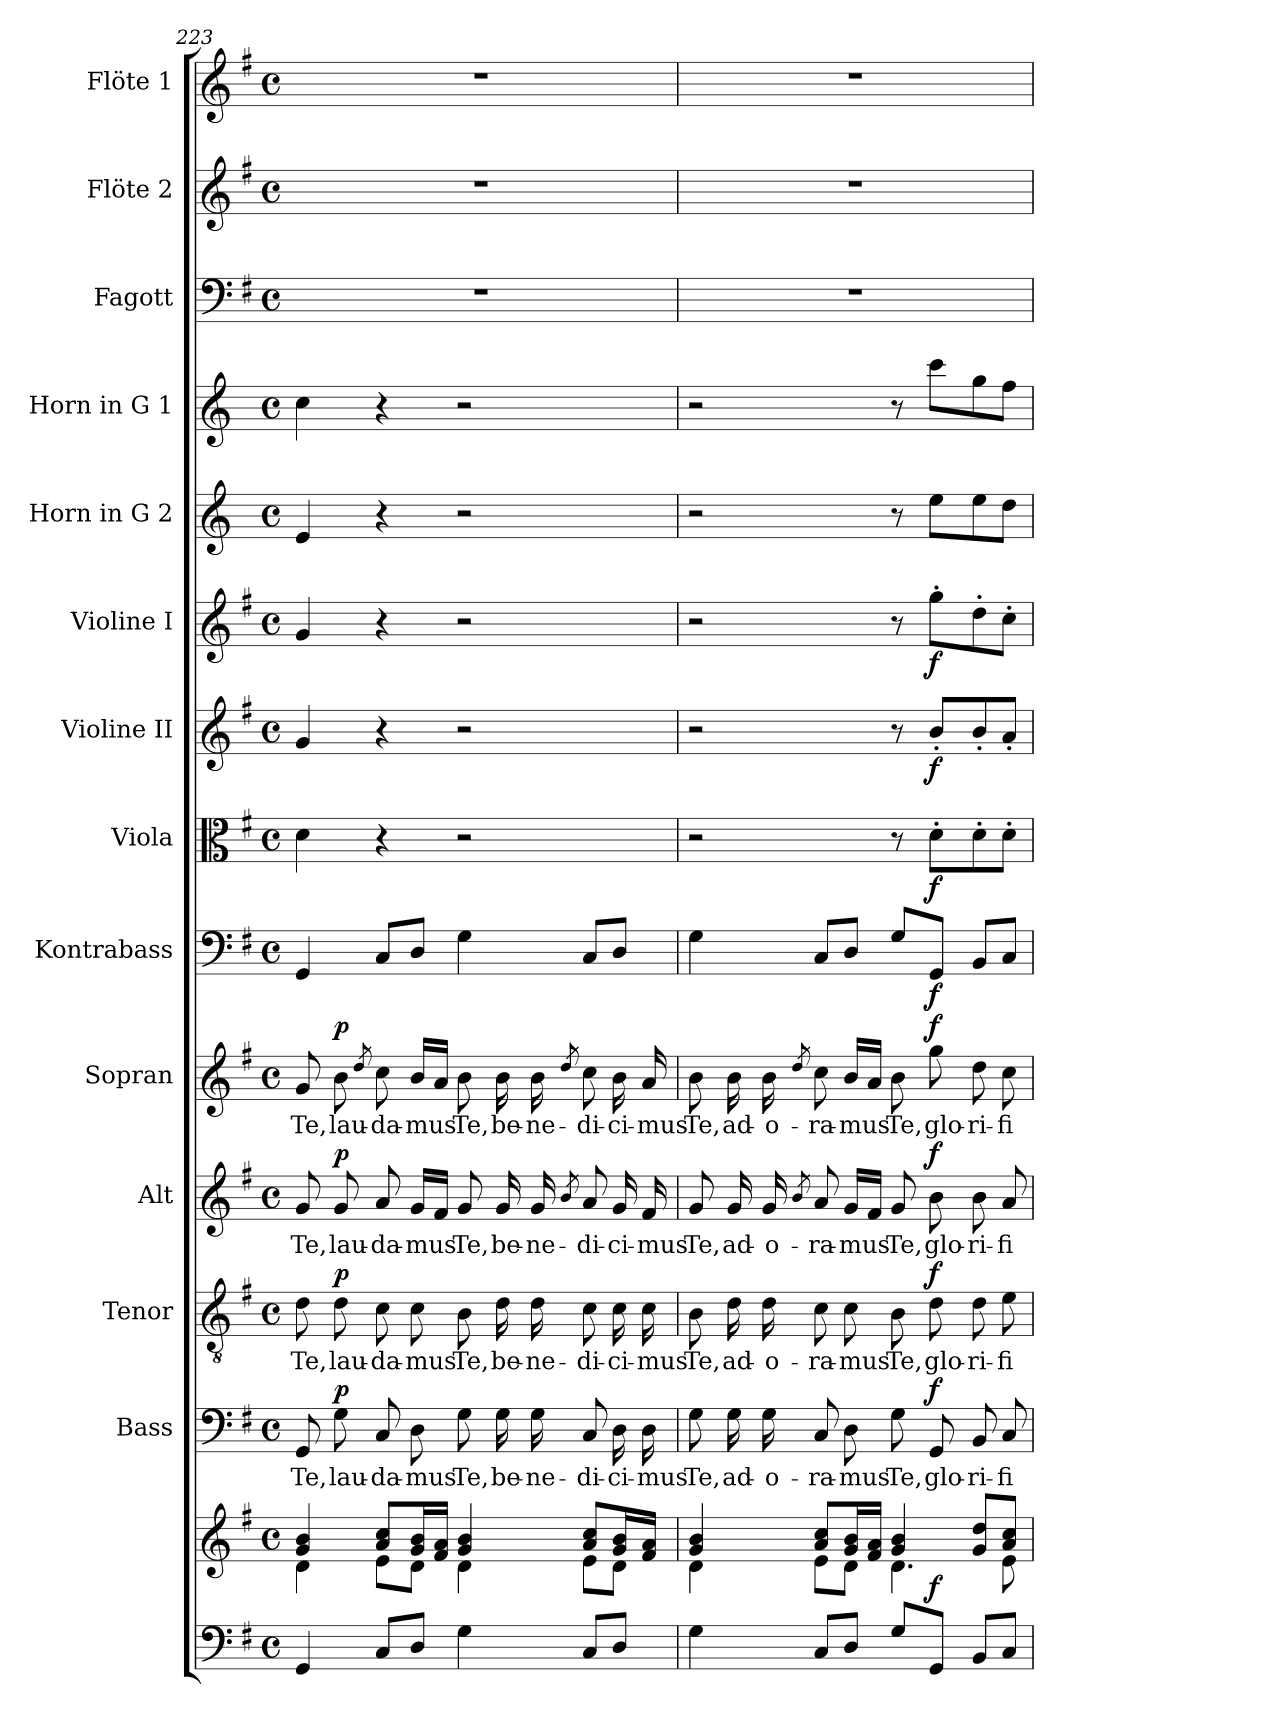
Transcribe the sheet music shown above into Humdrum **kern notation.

**kern	**kern	**dynam	**kern	**text	**dynam	**kern	**text	**dynam	**kern	**text	**dynam	**kern	**text	**dynam	**kern	**dynam	**kern	**dynam	**kern	**dynam	**kern	**dynam	**kern	**kern	**kern	**kern	**kern
*part14	*part14	*part14	*part13	*part13	*part13	*part12	*part12	*part12	*part11	*part11	*part11	*part10	*part10	*part10	*part9	*part9	*part8	*part8	*part7	*part7	*part6	*part6	*part5	*part4	*part3	*part2	*part1
*staff15	*staff14	*staff14/15	*staff13	*staff13	*staff13	*staff12	*staff12	*staff12	*staff11	*staff11	*staff11	*staff10	*staff10	*staff10	*staff9	*staff9	*staff8	*staff8	*staff7	*staff7	*staff6	*staff6	*staff5	*staff4	*staff3	*staff2	*staff1
*	*	*	*I"Bass	*	*	*I"Tenor	*	*	*I"Alt	*	*	*I"Sopran	*	*	*I"Kontrabass	*	*I"Viola	*	*I"Violine II	*	*I"Violine I	*	*I"Horn in G 2	*I"Horn in G 1	*I"Fagott	*I"Flöte 2	*I"Flöte 1
*	*	*	*I'B.	*	*	*I'T.	*	*	*I'A.	*	*	*I'S.	*	*	*I'Kb.	*	*I'Vla.	*	*I'Vl. II	*	*I'Vl. I	*	*	*	*I'Fg.	*I'Fl. 2	*I'Fl. 1
*clefF4	*clefG2	*	*clefF4	*	*	*clefGv2	*	*	*clefG2	*	*	*clefG2	*	*	*clefF4	*	*clefC3	*	*clefG2	*	*clefG2	*	*clefG2	*clefG2	*clefF4	*clefG2	*clefG2
*	*	*	*	*	*	*	*	*	*	*	*	*	*	*	*ITrd7c12	*	*	*	*	*	*	*	*ITrd3c5	*ITrd3c5	*	*	*
*k[f#]	*k[f#]	*	*k[f#]	*	*	*k[f#]	*	*	*k[f#]	*	*	*k[f#]	*	*	*k[f#]	*	*k[f#]	*	*k[f#]	*	*k[f#]	*	*k[f#]	*k[f#]	*k[f#]	*k[f#]	*k[f#]
*G:	*G:	*	*G:	*	*	*G:	*	*	*G:	*	*	*G:	*	*	*G:	*	*G:	*	*G:	*	*G:	*	*G:	*G:	*G:	*G:	*G:
*M4/4	*M4/4	*	*M4/4	*	*	*M4/4	*	*	*M4/4	*	*	*M4/4	*	*	*M4/4	*	*M4/4	*	*M4/4	*	*M4/4	*	*M4/4	*M4/4	*M4/4	*M4/4	*M4/4
*met(c)	*met(c)	*	*met(c)	*	*	*met(c)	*	*	*met(c)	*	*	*met(c)	*	*	*met(c)	*	*met(c)	*	*met(c)	*	*met(c)	*	*met(c)	*met(c)	*met(c)	*met(c)	*met(c)
=223	=223	=223	=223	=223	=223	=223	=223	=223	=223	=223	=223	=223	=223	=223	=223	=223	=223	=223	=223	=223	=223	=223	=223	=223	=223	=223	=223
*	*^	*	*	*	*	*	*	*	*	*	*	*	*	*	*	*	*	*	*	*	*	*	*	*	*	*	*
!	!	!	!	!	!LO:LY:b	!	!	!LO:LY:b	!	!	!LO:LY:b	!	!	!LO:LY:b	!	!	!	!	!	!	!	!	!	!	!	!	!	!
4GG/	4g/ 4b/	4d\	.	8GG/	Te,	.	8d\	Te,	.	8g/	Te,	.	8g/	Te,	.	4GGG/	.	4d\	.	4g/	.	4g/	.	4B/	4g\	1r	1r	1r
!	!	!	!	!	!LO:LY:b	!LO:DY:a	!	!LO:LY:b	!LO:DY:a	!	!LO:LY:b	!LO:DY:a	!	!LO:LY:b	!LO:DY:a	!	!	!	!	!	!	!	!	!	!	!	!	!
.	.	.	.	8G\	lau-	p	8d\	lau-	p	8g/	lau-	p	8b\	lau-	p	.	.	.	.	.	.	.	.	.	.	.	.	.
.	.	.	.	.	.	.	.	.	.	.	.	.	8qdd/	.	.	.	.	.	.	.	.	.	.	.	.	.	.	.
!	!	!	!	!	!LO:LY:b	!	!	!LO:LY:b	!	!	!LO:LY:b	!	!	!LO:LY:b	!	!	!	!	!	!	!	!	!	!	!	!	!	!
8C/L	8a/ 8cc/L	8e\L	.	8C/	-da-	.	8c\	-da-	.	8a/	-da-	.	8cc\	-da-	.	8CC/L	.	4r	.	4r	.	4r	.	4r	4r	.	.	.
!	!	!	!	!	!LO:LY:b	!	!	!LO:LY:b	!	!	!LO:LY:b	!	!	!LO:LY:b	!	!	!	!	!	!	!	!	!	!	!	!	!	!
8D/J	16g/ 16b/L	8d\J	.	8D\	-mus	.	8c\	-mus	.	16g/LL	-mus	.	16b/LL	-mus	.	8DD/J	.	.	.	.	.	.	.	.	.	.	.	.
.	16f#/ 16a/JJ	.	.	.	.	.	.	.	.	16f#/JJ	.	.	16a/JJ	.	.	.	.	.	.	.	.	.	.	.	.	.	.	.
!	!	!	!	!	!LO:LY:b	!	!	!LO:LY:b	!	!	!LO:LY:b	!	!	!LO:LY:b	!	!	!	!	!	!	!	!	!	!	!	!	!	!
4G\	4g/ 4b/	4d\	.	8G\	Te,	.	8B\	Te,	.	8g/	Te,	.	8b\	Te,	.	4GG\	.	2r	.	2r	.	2r	.	2r	2r	.	.	.
!	!	!	!	!	!LO:LY:b	!	!	!LO:LY:b	!	!	!LO:LY:b	!	!	!LO:LY:b	!	!	!	!	!	!	!	!	!	!	!	!	!	!
.	.	.	.	16G\	be-	.	16d\	be-	.	16g/	be-	.	16b\	be-	.	.	.	.	.	.	.	.	.	.	.	.	.	.
!	!	!	!	!	!LO:LY:b	!	!	!LO:LY:b	!	!	!LO:LY:b	!	!	!LO:LY:b	!	!	!	!	!	!	!	!	!	!	!	!	!	!
.	.	.	.	16G\	-ne-	.	16d\	-ne-	.	16g/	-ne-	.	16b\	-ne-	.	.	.	.	.	.	.	.	.	.	.	.	.	.
.	.	.	.	.	.	.	.	.	.	8qb/	.	.	8qdd/	.	.	.	.	.	.	.	.	.	.	.	.	.	.	.
!	!	!	!	!	!LO:LY:b	!	!	!LO:LY:b	!	!	!LO:LY:b	!	!	!LO:LY:b	!	!	!	!	!	!	!	!	!	!	!	!	!	!
8C/L	8a/ 8cc/L	8e\L	.	8C/	-di-	.	8c\	-di-	.	8a/	-di-	.	8cc\	-di-	.	8CC/L	.	.	.	.	.	.	.	.	.	.	.	.
!	!	!	!	!	!LO:LY:b	!	!	!LO:LY:b	!	!	!LO:LY:b	!	!	!LO:LY:b	!	!	!	!	!	!	!	!	!	!	!	!	!	!
8D/J	16g/ 16b/L	8d\J	.	16D\	-ci-	.	16c\	-ci-	.	16g/	-ci-	.	16b\	-ci-	.	8DD/J	.	.	.	.	.	.	.	.	.	.	.	.
!	!	!	!	!	!LO:LY:b	!	!	!LO:LY:b	!	!	!LO:LY:b	!	!	!LO:LY:b	!	!	!	!	!	!	!	!	!	!	!	!	!	!
.	16f#/ 16a/JJ	.	.	16D\	-mus	.	16c\	-mus	.	16f#/	-mus	.	16a/	-mus	.	.	.	.	.	.	.	.	.	.	.	.	.	.
!!LO:PB:g=z
=224	=224	=224	=224	=224	=224	=224	=224	=224	=224	=224	=224	=224	=224	=224	=224	=224	=224	=224	=224	=224	=224	=224	=224	=224	=224	=224	=224	=224
!	!	!	!	!	!LO:LY:b	!	!	!LO:LY:b	!	!	!LO:LY:b	!	!	!LO:LY:b	!	!	!	!	!	!	!	!	!	!	!	!	!	!
4G\	4g/ 4b/	4d\	.	8G\	Te,	.	8B\	Te,	.	8g/	Te,	.	8b\	Te,	.	4GG\	.	2r	.	2r	.	2r	.	2r	2r	1r	1r	1r
!	!	!	!	!	!LO:LY:b	!	!	!LO:LY:b	!	!	!LO:LY:b	!	!	!LO:LY:b	!	!	!	!	!	!	!	!	!	!	!	!	!	!
.	.	.	.	16G\	ad-	.	16d\	ad-	.	16g/	ad-	.	16b\	ad-	.	.	.	.	.	.	.	.	.	.	.	.	.	.
!	!	!	!	!	!LO:LY:b	!	!	!LO:LY:b	!	!	!LO:LY:b	!	!	!LO:LY:b	!	!	!	!	!	!	!	!	!	!	!	!	!	!
.	.	.	.	16G\	-o-	.	16d\	-o-	.	16g/	-o-	.	16b\	-o-	.	.	.	.	.	.	.	.	.	.	.	.	.	.
.	.	.	.	.	.	.	.	.	.	8qb/	.	.	8qdd/	.	.	.	.	.	.	.	.	.	.	.	.	.	.	.
!	!	!	!	!	!LO:LY:b	!	!	!LO:LY:b	!	!	!LO:LY:b	!	!	!LO:LY:b	!	!	!	!	!	!	!	!	!	!	!	!	!	!
8C/L	8a/ 8cc/L	8e\L	.	8C/	-ra-	.	8c\	-ra-	.	8a/	-ra-	.	8cc\	-ra-	.	8CC/L	.	.	.	.	.	.	.	.	.	.	.	.
!	!	!	!	!	!LO:LY:b	!	!	!LO:LY:b	!	!	!LO:LY:b	!	!	!LO:LY:b	!	!	!	!	!	!	!	!	!	!	!	!	!	!
8D/J	16g/ 16b/L	8d\J	.	8D\	-mus	.	8c\	-mus	.	16g/LL	-mus	.	16b/LL	-mus	.	8DD/J	.	.	.	.	.	.	.	.	.	.	.	.
.	16f#/ 16a/JJ	.	.	.	.	.	.	.	.	16f#/JJ	.	.	16a/JJ	.	.	.	.	.	.	.	.	.	.	.	.	.	.	.
!	!	!	!	!	!LO:LY:b	!	!	!LO:LY:b	!	!	!LO:LY:b	!	!	!LO:LY:b	!	!	!	!	!	!	!	!	!	!	!	!	!	!
8G/L	4g/ 4b/	4.d\	.	8G\	Te,	.	8B\	Te,	.	8g/	Te,	.	8b\	Te,	.	8GG/L	.	8r	.	8r	.	8r	.	8r	8r	.	.	.
!	!	!	!LO:DY:a=2	!	!LO:LY:b	!LO:DY:a	!	!LO:LY:b	!LO:DY:a	!	!LO:LY:b	!LO:DY:a	!	!LO:LY:b	!LO:DY:a	!	!LO:DY:b	!	!LO:DY:b	!	!LO:DY:b	!	!LO:DY:b	!	!	!	!	!
8GG/J	.	.	f	8GG/	glo-	f	8d\	glo-	f	8b\	glo-	f	8gg\	glo-	f	8GGG/J	f	8d'>\L	f	8b'</L	f	8gg'>\L	f	8b\L	8gg\L	.	.	.
!	!	!	!	!	!LO:LY:b	!	!	!LO:LY:b	!	!	!LO:LY:b	!	!	!LO:LY:b	!	!	!	!	!	!	!	!	!	!	!	!	!	!
8BB/L	8g/ 8dd/L	.	.	8BB/	-ri-	.	8d\	-ri-	.	8b\	-ri-	.	8dd\	-ri-	.	8BBB/L	.	8d'>\	.	8b'</	.	8dd'>\	.	8b\	8dd\	.	.	.
!	!	!	!	!	!LO:LY:b	!	!	!LO:LY:b	!	!	!LO:LY:b	!	!	!LO:LY:b	!	!	!	!	!	!	!	!	!	!	!	!	!	!
8C/J	8a/ 8cc/J	8e\	.	8C/	-fi-	.	8e\	-fi-	.	8a/	-fi-	.	8cc\	-fi-	.	8CC/J	.	8d'>\J	.	8a'</J	.	8cc'>\J	.	8a\J	8cc\J	.	.	.
*	*v	*v	*	*	*	*	*	*	*	*	*	*	*	*	*	*	*	*	*	*	*	*	*	*	*	*	*	*
=	=	=	=	=	=	=	=	=	=	=	=	=	=	=	=	=	=	=	=	=	=	=	=	=	=	=	=
*-	*-	*-	*-	*-	*-	*-	*-	*-	*-	*-	*-	*-	*-	*-	*-	*-	*-	*-	*-	*-	*-	*-	*-	*-	*-	*-	*-
